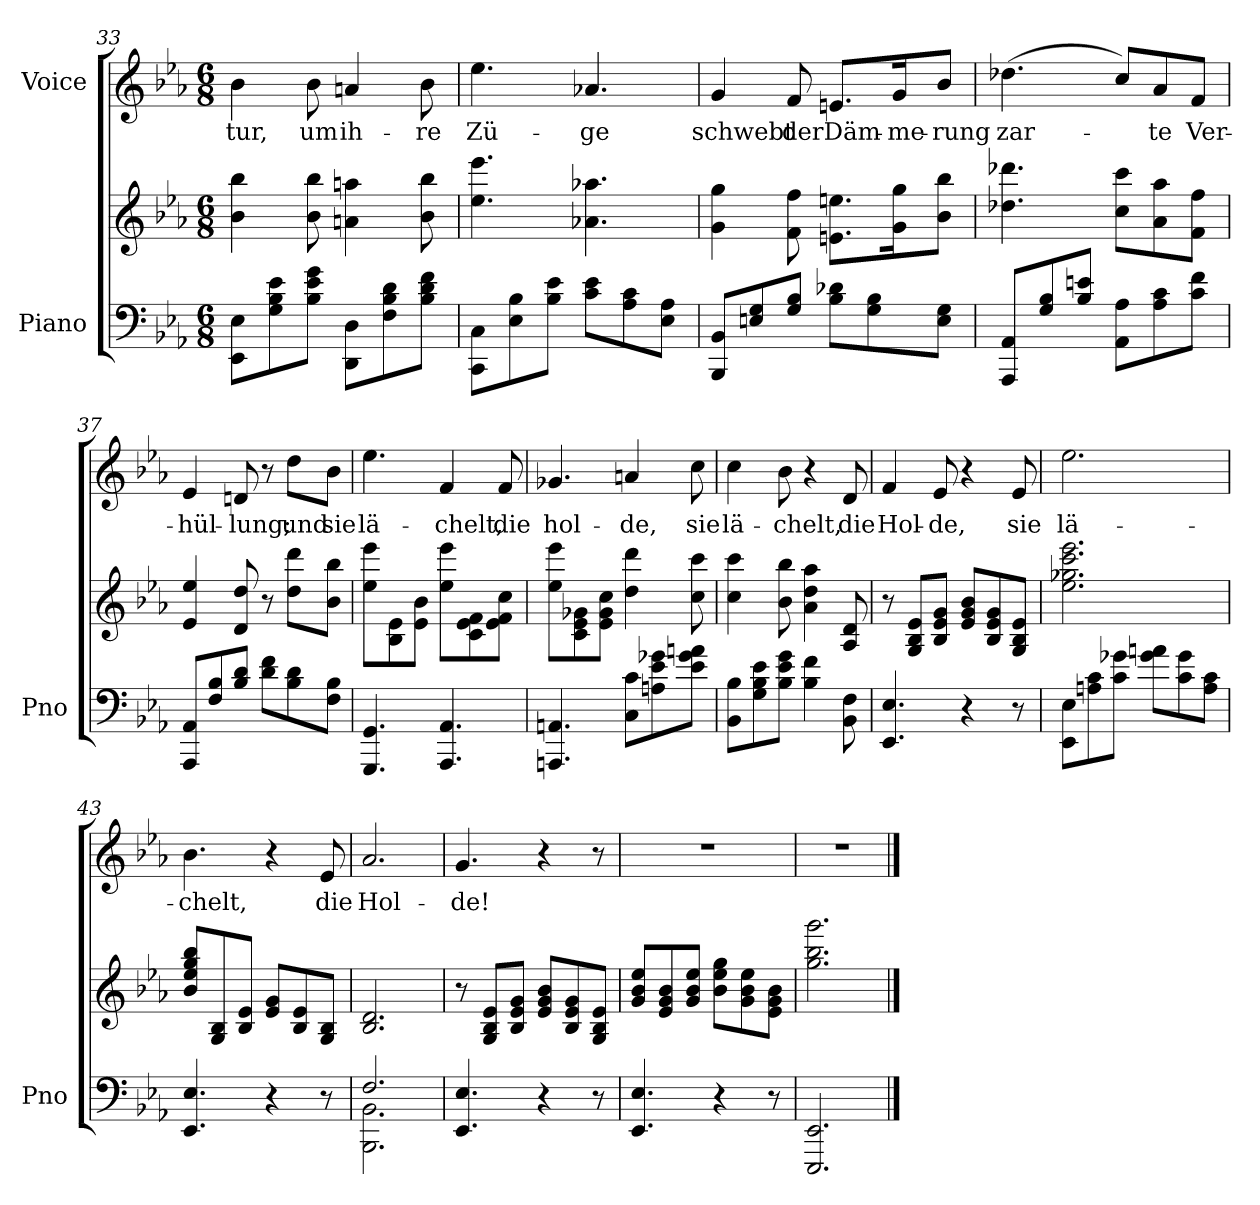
**kern	**kern	**kern	**text
*part2	*part2	*part1	*part1
*staff3	*staff2	*staff1	*staff1
*I"Piano	*	*I"Voice	*
*I'Pno	*	*	*
*clefF4	*clefG2	*clefG2	*
*k[b-e-a-]	*k[b-e-a-]	*k[b-e-a-]	*
*M6/8	*M6/8	*M6/8	*
=33	=33	=33	=33
!	!	!	!LO:LY:b
8EE-\ 8E-\L	4b-\ 4bb-\	4b-\	-tur,
8G\ 8B-\ 8e-\	.	.	.
!	!	!	!LO:LY:b
8B-\ 8e-\ 8g\J	8b-\ 8bb-\	8b-\	um
!	!	!	!LO:LY:b
8DD\ 8D\L	4an\ 4aan\	4an/	ih-
8F\ 8B-\ 8d\	.	.	.
!	!	!	!LO:LY:b
8B-\ 8d\ 8f\J	8b-\ 8bb-\	8b-\	-re
=34	=34	=34	=34
!	!	!	!LO:LY:b
8CC\ 8C\L	4.ee-\ 4.eee-\	4.ee-\	Zü-
8E-\ 8B-\	.	.	.
8B-\ 8e-\J	.	.	.
!	!	!	!LO:LY:b
8c\ 8e-\L	4.a-X\ 4.aa-X\	4.a-X/	-ge
8A-\ 8c\	.	.	.
8E-\ 8A-\J	.	.	.
!!LO:LB:g=z
=35	=35	=35	=35
!	!	!	!LO:LY:b
8BBB-/ 8BB-/L	4g\ 4gg\	4g/	schwebt
8En/ 8G/	.	.	.
!	!	!	!LO:LY:b
8G/ 8B-/J	8f\ 8ff\	8f/	der
!	!	!	!LO:LY:b
8B-\ 8d-X\L	8.en\ 8.een\L	8.en/L	Däm-
8G\ 8B-\	.	.	.
!	!	!	!LO:LY:b
.	16g\ 16gg\K	16g/K	-me-
!	!	!	!LO:LY:b
8E\ 8G\J	8b-\ 8bb-\J	8b-/J	-rung
=36	=36	=36	=36
!	!	!	!LO:LY:b
8AAA-/ 8AA-/L	4.dd-X\ 4.ddd-X\	(4.dd-X\	zar-
8G/ 8B-/	.	.	.
8B-/ 8en/J	.	.	.
8AA-\ 8A-\L	8cc\ 8ccc\L	8cc/L)	.
!	!	!	!LO:LY:b
8A-\ 8c\	8a-\ 8aa-\	8a-/	te
!	!	!	!LO:LY:b
8c\ 8f\J	8f\ 8ff\J	8f/J	Ver-
=37	=37	=37	=37
!	!	!	!LO:LY:b
8AAA-/ 8AA-/L	4e-/ 4ee-/	4e-/	-hül-
8F/ 8B-/	.	.	.
!	!	!	!LO:LY:b
8B-/ 8d/J	8d/ 8dd/	8dn/	-lung;
8d\ 8f\L	8r	8r	.
!	!	!	!LO:LY:b
8B-\ 8d\	8dd\ 8ddd\L	8dd\L	und
!	!	!	!LO:LY:b
8F\ 8B-\J	8b-\ 8bb-\J	8b-\J	sie
=38	=38	=38	=38
!	!	!	!LO:LY:b
4.GGG/ 4.GG/	8ee-\ 8eee-\L	4.ee-\	lä-
.	8B-\ 8e-\	.	.
.	8e-\ 8b-\J	.	.
!	!	!	!LO:LY:b
4.AAA-/ 4.AA-/	8ee-\ 8eee-\L	4f/	-chelt,
.	8c\ 8e-\ 8f\	.	.
!	!	!	!LO:LY:b
.	8e-\ 8f\ 8cc\J	8f/	die
=39	=39	=39	=39
!	!	!	!LO:LY:b
4.AAAn/ 4.AAn/	8ee-\ 8eee-\L	4.g-X/	hol-
.	8c\ 8e-\ 8g-X\	.	.
.	8e-\ 8g-\ 8cc\J	.	.
!	!	!	!LO:LY:b
8C\ 8c\L	4dd\ 4ddd\	4an/	-de,
8An\ 8e-\ 8g-X\	.	.	.
!	!	!	!LO:LY:b
8e-\ 8g-\ 8an\J	8cc\ 8ccc\	8cc\	sie
=40	=40	=40	=40
!	!	!	!LO:LY:b
8BB-\ 8B-\L	4cc\ 4ccc\	4cc\	lä-
8G\ 8B-\ 8e-\	.	.	.
!	!	!	!LO:LY:b
8B-\ 8e-\ 8g\J	8b-\ 8bb-\	8b-\	-chelt,
4B-\ 4f\	4a-\ 4dd\ 4aa-\	4r	.
!	!	!	!LO:LY:b
8BB-\ 8F\	8A-/ 8d/	8d/	die
!!LO:LB:g=z
=41	=41	=41	=41
!	!	!	!LO:LY:b
4.EE-/ 4.E-/	8r	4f/	Hol-
.	8G/ 8B-/ 8e-/L	.	.
!	!	!	!LO:LY:b
.	8B-/ 8e-/ 8g/J	8e-/	-de,
4r	8e-/ 8g/ 8b-/L	4r	.
.	8B-/ 8e-/ 8g/	.	.
!	!	!	!LO:LY:b
8r	8G/ 8B-/ 8e-/J	8e-/	sie
=42	=42	=42	=42
!	!	!	!LO:LY:b
8EE-\ 8E-\L	2.ee-\ 2.gg-X\ 2.ccc\ 2.eee-\	2.ee-\	lä-
8An\ 8c\	.	.	.
8c\ 8g-X\J	.	.	.
8g-\ 8an\L	.	.	.
8c\ 8g-\	.	.	.
8A\ 8c\J	.	.	.
=43	=43	=43	=43
!	!	!	!LO:LY:b
4.EE-/ 4.E-/	8b-/ 8ee-/ 8gg/ 8bb-/L	4.b-\	-chelt,
.	8G/ 8B-/	.	.
.	8B-/ 8e-/J	.	.
4r	8e-/ 8g/L	4r	.
.	8B-/ 8e-/	.	.
!	!	!	!LO:LY:b
8r	8G/ 8B-/J	8e-/	die
=44	=44	=44	=44
*^	*	*	*
!	!	!	!	!LO:LY:b
2.F/	2.BBB-\ 2.BB-\	2.B-/ 2.d/	2.a-/	Hol-
=45	=45	=45	=45	=45
!	!	!	!	!LO:LY:b
*v	*v	*	*	*
4.EE-/ 4.E-/	8r	4.g/	-de!
.	8G/ 8B-/ 8e-/L	.	.
.	8B-/ 8e-/ 8g/J	.	.
4r	8e-/ 8g/ 8b-/L	4r	.
.	8B-/ 8e-/ 8g/	.	.
8r	8G/ 8B-/ 8e-/J	8r	.
=46	=46	=46	=46
4.EE-/ 4.E-/	8g/ 8b-/ 8ee-/L	2.r	.
.	8e-/ 8g/ 8b-/	.	.
.	8g/ 8b-/ 8ee-/J	.	.
4r	8b-\ 8ee-\ 8gg\L	.	.
.	8g\ 8b-\ 8ee-\	.	.
8r	8e-\ 8g\ 8b-\J	.	.
=47	=47	=47	=47
2.EEE-/ 2.EE-/	2.gg\ 2.bb-\ 2.ggg\	2.r	.
==	==	==	==
*-	*-	*-	*-
